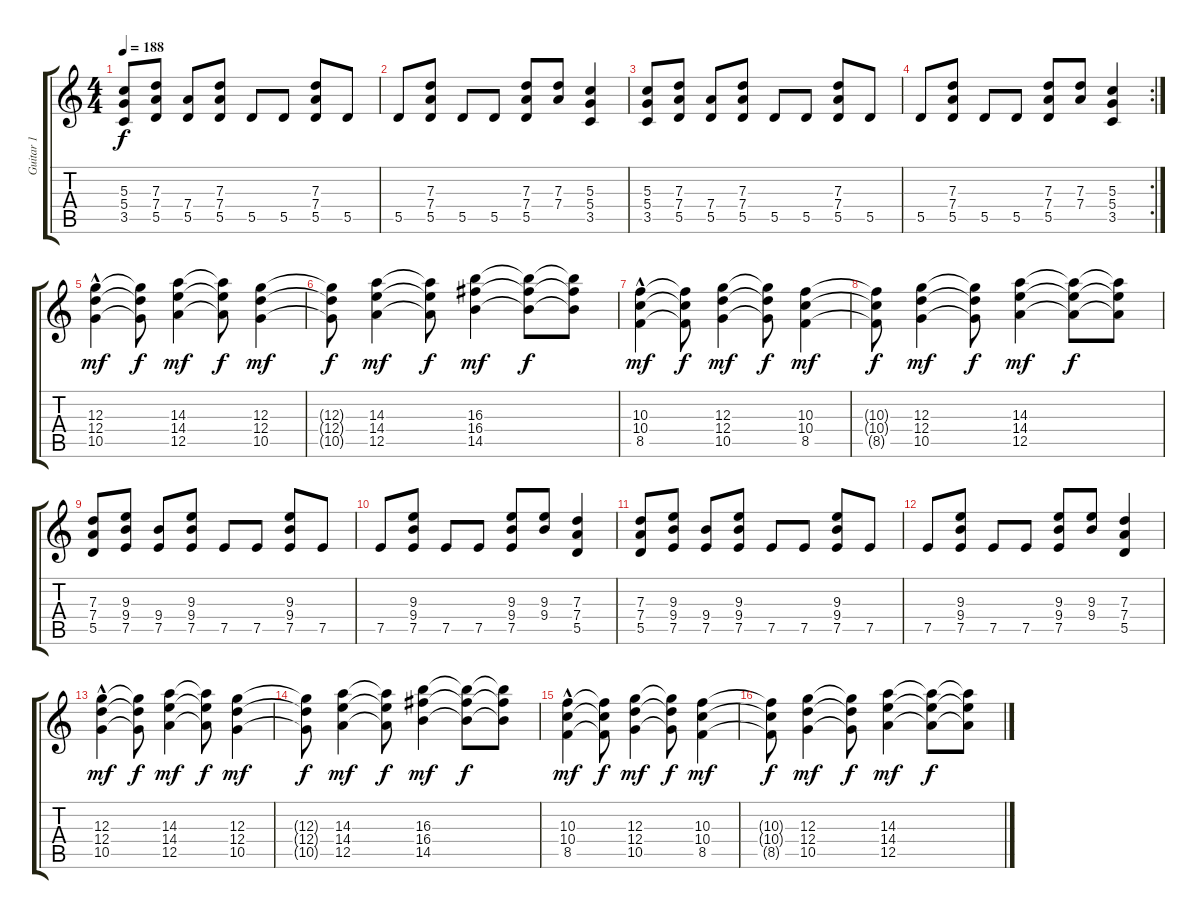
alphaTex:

\track ("Guitar 1" "Guitar 1") {instrument distortionguitar}
\staff {score tabs}
\tuning (E4 B3 G3 D3 A2 E2) {hide}
\ts (4 4)
\tempo 188
\clef g2
\ks c
(5.3 5.4 3.5).8{dy f} (7.3 7.4 5.5).8 (7.4 5.5).8 (7.3 7.4 5.5).8 5.5.8 5.5.8 (7.3 7.4 5.5).8 5.5.8 |
5.5.8 (7.3 7.4 5.5).8 5.5.8 5.5.8 (7.3 7.4 5.5).8 (7.3 7.4).8 (5.3 5.4 3.5).4 |
(5.3 5.4 3.5).8 (7.3 7.4 5.5).8 (7.4 5.5).8 (7.3 7.4 5.5).8 5.5.8 5.5.8 (7.3 7.4 5.5).8 5.5.8 |
\rc 2
5.5.8 (7.3 7.4 5.5).8 5.5.8 5.5.8 (7.3 7.4 5.5).8 (7.3 7.4).8 (5.3 5.4 3.5).4 |
(12.3{hac} 12.4 10.5).4{dy mf} (12.3{t} 12.4{t} 10.5{t}).8{dy f} (14.3 14.4 12.5).4{dy mf} (14.3{t} 14.4{t} 12.5{t}).8{dy f} (12.3 12.4 10.5).4{dy mf} |
(12.3{t} 12.4{t} 10.5{t}).8{dy f} (14.3 14.4 12.5).4{dy mf} (14.3{t} 14.4{t} 12.5{t}).8{dy f} (16.3 16.4 14.5).4{dy mf} (16.3{t} 16.4{t} 14.5{t}).8{dy f} (16.3{t} 16.4{t} 14.5{t}).8 |
(10.3{hac} 10.4 8.5).4{dy mf} (10.3{t} 10.4{t} 8.5{t}).8{dy f} (12.3 12.4 10.5).4{dy mf} (12.3{t} 12.4{t} 10.5{t}).8{dy f} (10.3 10.4 8.5).4{dy mf} |
(10.3{t} 10.4{t} 8.5{t}).8{dy f} (12.3 12.4 10.5).4{dy mf} (12.3{t} 12.4{t} 10.5{t}).8{dy f} (14.3 14.4 12.5).4{dy mf} (14.3{t} 14.4{t} 12.5{t}).8{dy f} (14.3{t} 14.4{t} 12.5{t}).8 |
(7.3 7.4 5.5).8 (9.3 9.4 7.5).8 (9.4 7.5).8 (9.3 9.4 7.5).8 7.5.8 7.5.8 (9.3 9.4 7.5).8 7.5.8 |
7.5.8 (9.3 9.4 7.5).8 7.5.8 7.5.8 (9.3 9.4 7.5).8 (9.3 9.4).8 (7.3 7.4 5.5).4 |
(7.3 7.4 5.5).8 (9.3 9.4 7.5).8 (9.4 7.5).8 (9.3 9.4 7.5).8 7.5.8 7.5.8 (9.3 9.4 7.5).8 7.5.8 |
7.5.8 (9.3 9.4 7.5).8 7.5.8 7.5.8 (9.3 9.4 7.5).8 (9.3 9.4).8 (7.3 7.4 5.5).4 |
(12.3{hac} 12.4 10.5).4{dy mf} (12.3{t} 12.4{t} 10.5{t}).8{dy f} (14.3 14.4 12.5).4{dy mf} (14.3{t} 14.4{t} 12.5{t}).8{dy f} (12.3 12.4 10.5).4{dy mf} |
(12.3{t} 12.4{t} 10.5{t}).8{dy f} (14.3 14.4 12.5).4{dy mf} (14.3{t} 14.4{t} 12.5{t}).8{dy f} (16.3 16.4 14.5).4{dy mf} (16.3{t} 16.4{t} 14.5{t}).8{dy f} (16.3{t} 16.4{t} 14.5{t}).8 |
(10.3{hac} 10.4 8.5).4{dy mf} (10.3{t} 10.4{t} 8.5{t}).8{dy f} (12.3 12.4 10.5).4{dy mf} (12.3{t} 12.4{t} 10.5{t}).8{dy f} (10.3 10.4 8.5).4{dy mf} |
(10.3{t} 10.4{t} 8.5{t}).8{dy f} (12.3 12.4 10.5).4{dy mf} (12.3{t} 12.4{t} 10.5{t}).8{dy f} (14.3 14.4 12.5).4{dy mf} (14.3{t} 14.4{t} 12.5{t}).8{dy f} (14.3{t} 14.4{t} 12.5{t}).8
